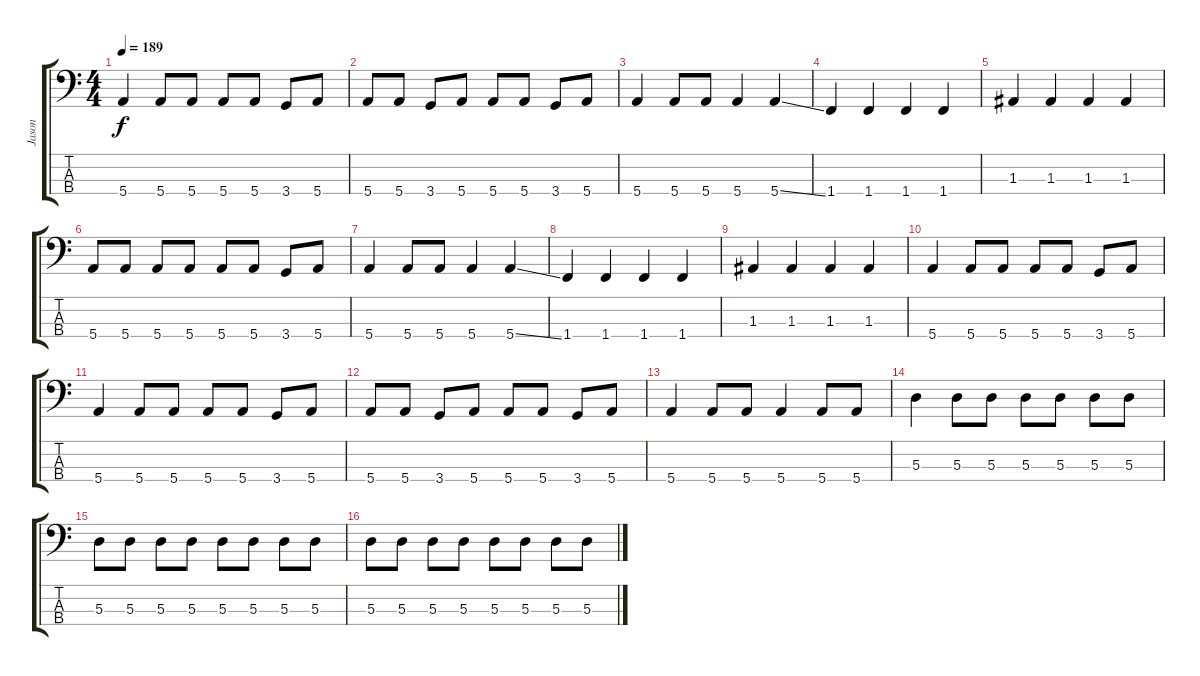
\track ("Jason" "Jason") {instrument electricbassfinger}
\staff {score tabs}
\tuning (G2 D2 A1 E1) {hide}
\ts (4 4)
\tempo 189
\clef f4
\ks c
5.4.4{dy f} 5.4.8 5.4.8 5.4.8 5.4.8 3.4.8 5.4.8 |
5.4.8 5.4.8 3.4.8 5.4.8 5.4.8 5.4.8 3.4.8 5.4.8 |
5.4.4 5.4.8 5.4.8 5.4.4 5.4{ss}.4 |
1.4.4 1.4.4 1.4.4 1.4.4 |
1.3.4 1.3.4 1.3.4 1.3.4 |
5.4.8 5.4.8 5.4.8 5.4.8 5.4.8 5.4.8 3.4.8 5.4.8 |
5.4.4 5.4.8 5.4.8 5.4.4 5.4{ss}.4 |
1.4.4 1.4.4 1.4.4 1.4.4 |
1.3.4 1.3.4 1.3.4 1.3.4 |
5.4.4 5.4.8 5.4.8 5.4.8 5.4.8 3.4.8 5.4.8 |
5.4.4 5.4.8 5.4.8 5.4.8 5.4.8 3.4.8 5.4.8 |
5.4.8 5.4.8 3.4.8 5.4.8 5.4.8 5.4.8 3.4.8 5.4.8 |
5.4.4 5.4.8 5.4.8 5.4.4 5.4.8 5.4.8 |
5.3.4 5.3.8 5.3.8 5.3.8 5.3.8 5.3.8 5.3.8 |
5.3.8 5.3.8 5.3.8 5.3.8 5.3.8 5.3.8 5.3.8 5.3.8 |
5.3.8 5.3.8 5.3.8 5.3.8 5.3.8 5.3.8 5.3.8 5.3.8
